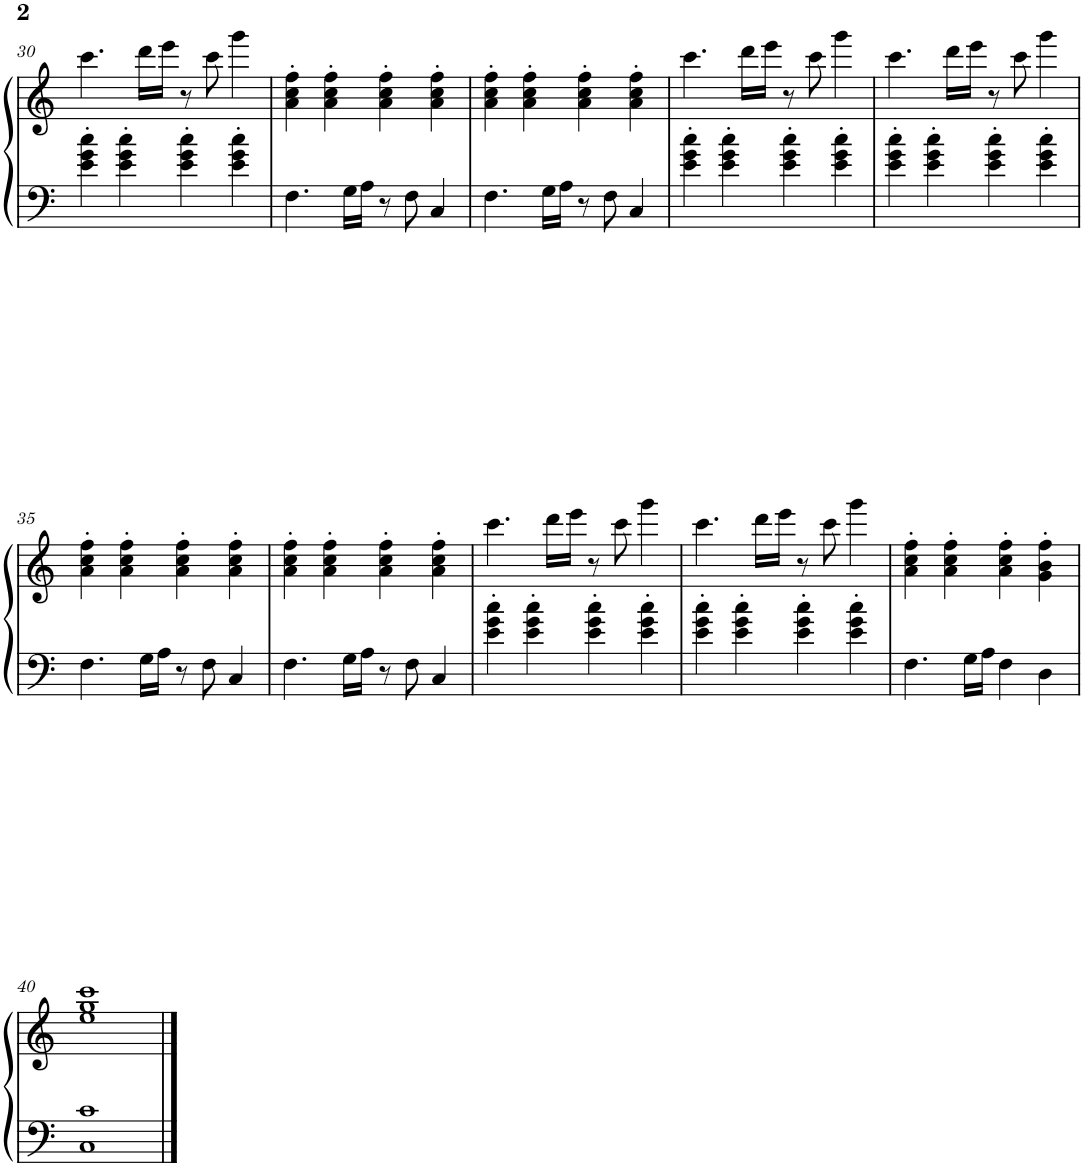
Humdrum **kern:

**kern	**kern
*part1	*part1
*staff2	*staff1
*I"Piano	*
*I'Pno.	*
!!LO:PB:g=z
*clefF4	*clefG2
*k[]	*k[]
*M4/4	*M4/4
*met(c)	*met(c)
=30	=30
4e\' 4g\' 4cc\'	4.ccc\
4e\' 4g\' 4cc\'	.
.	16ddd\LL
.	16eee\JJ
4e\' 4g\' 4cc\'	8r
.	8ccc\
4e\' 4g\' 4cc\'	4ggg\
=31	=31
4.F\	4a\' 4cc\' 4ff\'
.	4a\' 4cc\' 4ff\'
16G\LL	.
16A\JJ	.
8r	4a\' 4cc\' 4ff\'
8F\	.
4C/	4a\' 4cc\' 4ff\'
=32	=32
4.F\	4a\' 4cc\' 4ff\'
.	4a\' 4cc\' 4ff\'
16G\LL	.
16A\JJ	.
8r	4a\' 4cc\' 4ff\'
8F\	.
4C/	4a\' 4cc\' 4ff\'
=33	=33
4e\' 4g\' 4cc\'	4.ccc\
4e\' 4g\' 4cc\'	.
.	16ddd\LL
.	16eee\JJ
4e\' 4g\' 4cc\'	8r
.	8ccc\
4e\' 4g\' 4cc\'	4ggg\
=34	=34
4e\' 4g\' 4cc\'	4.ccc\
4e\' 4g\' 4cc\'	.
.	16ddd\LL
.	16eee\JJ
4e\' 4g\' 4cc\'	8r
.	8ccc\
4e\' 4g\' 4cc\'	4ggg\
!!LO:LB:g=z
=35	=35
4.F\	4a\' 4cc\' 4ff\'
.	4a\' 4cc\' 4ff\'
16G\LL	.
16A\JJ	.
8r	4a\' 4cc\' 4ff\'
8F\	.
4C/	4a\' 4cc\' 4ff\'
=36	=36
4.F\	4a\' 4cc\' 4ff\'
.	4a\' 4cc\' 4ff\'
16G\LL	.
16A\JJ	.
8r	4a\' 4cc\' 4ff\'
8F\	.
4C/	4a\' 4cc\' 4ff\'
=37	=37
4e\' 4g\' 4cc\'	4.ccc\
4e\' 4g\' 4cc\'	.
.	16ddd\LL
.	16eee\JJ
4e\' 4g\' 4cc\'	8r
.	8ccc\
4e\' 4g\' 4cc\'	4ggg\
=38	=38
4e\' 4g\' 4cc\'	4.ccc\
4e\' 4g\' 4cc\'	.
.	16ddd\LL
.	16eee\JJ
4e\' 4g\' 4cc\'	8r
.	8ccc\
4e\' 4g\' 4cc\'	4ggg\
=39	=39
4.F\	4a\' 4cc\' 4ff\'
.	4a\' 4cc\' 4ff\'
16G\LL	.
16A\JJ	.
4F\	4a\' 4cc\' 4ff\'
4D\	4g\' 4b\' 4ff\'
!!LO:LB:g=z
=40	=40
1C 1c	1ee 1gg 1ccc
==	==
*-	*-
